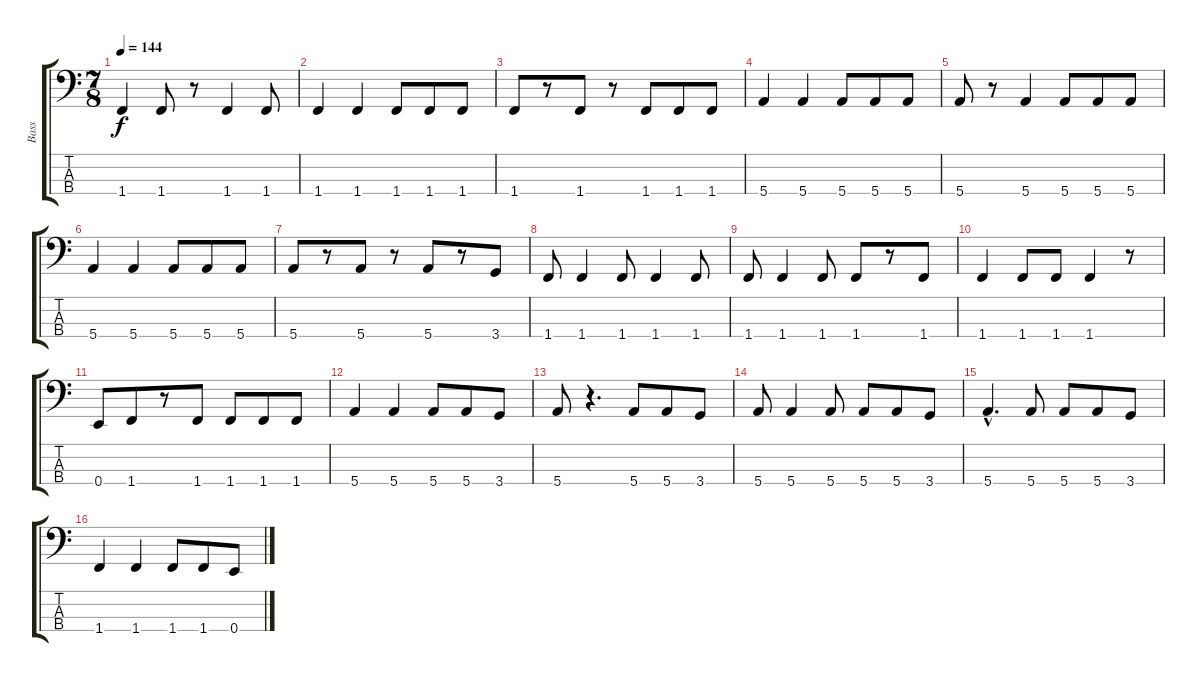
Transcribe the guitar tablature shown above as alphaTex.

\track ("Bass" "Bass") {instrument electricbasspick}
\staff {score tabs}
\tuning (G2 D2 A1 E1) {hide}
\ts (7 8)
\tempo 144
\clef f4
\ks c
1.4.4{dy f} 1.4.8 r.8 1.4.4 1.4.8 |
1.4.4 1.4.4 1.4.8 1.4.8 1.4.8 |
1.4.8 r.8 1.4.8 r.8 1.4.8 1.4.8 1.4.8 |
5.4.4 5.4.4 5.4.8 5.4.8 5.4.8 |
5.4.8 r.8 5.4.4 5.4.8 5.4.8 5.4.8 |
5.4.4 5.4.4 5.4.8 5.4.8 5.4.8 |
5.4.8 r.8 5.4.8 r.8 5.4.8 r.8 3.4.8 |
1.4.8 1.4.4 1.4.8 1.4.4 1.4.8 |
1.4.8 1.4.4 1.4.8 1.4.8 r.8 1.4.8 |
1.4.4 1.4.8 1.4.8 1.4.4 r.8 |
0.4.8 1.4.8 r.8 1.4.8 1.4.8 1.4.8 1.4.8 |
5.4.4 5.4.4 5.4.8 5.4.8 3.4.8 |
5.4.8 r.4{d} 5.4.8 5.4.8 3.4.8 |
5.4.8 5.4.4 5.4.8 5.4.8 5.4.8 3.4.8 |
5.4{hac}.4{d} 5.4.8 5.4.8 5.4.8 3.4.8 |
1.4.4 1.4.4 1.4.8 1.4.8 0.4.8
